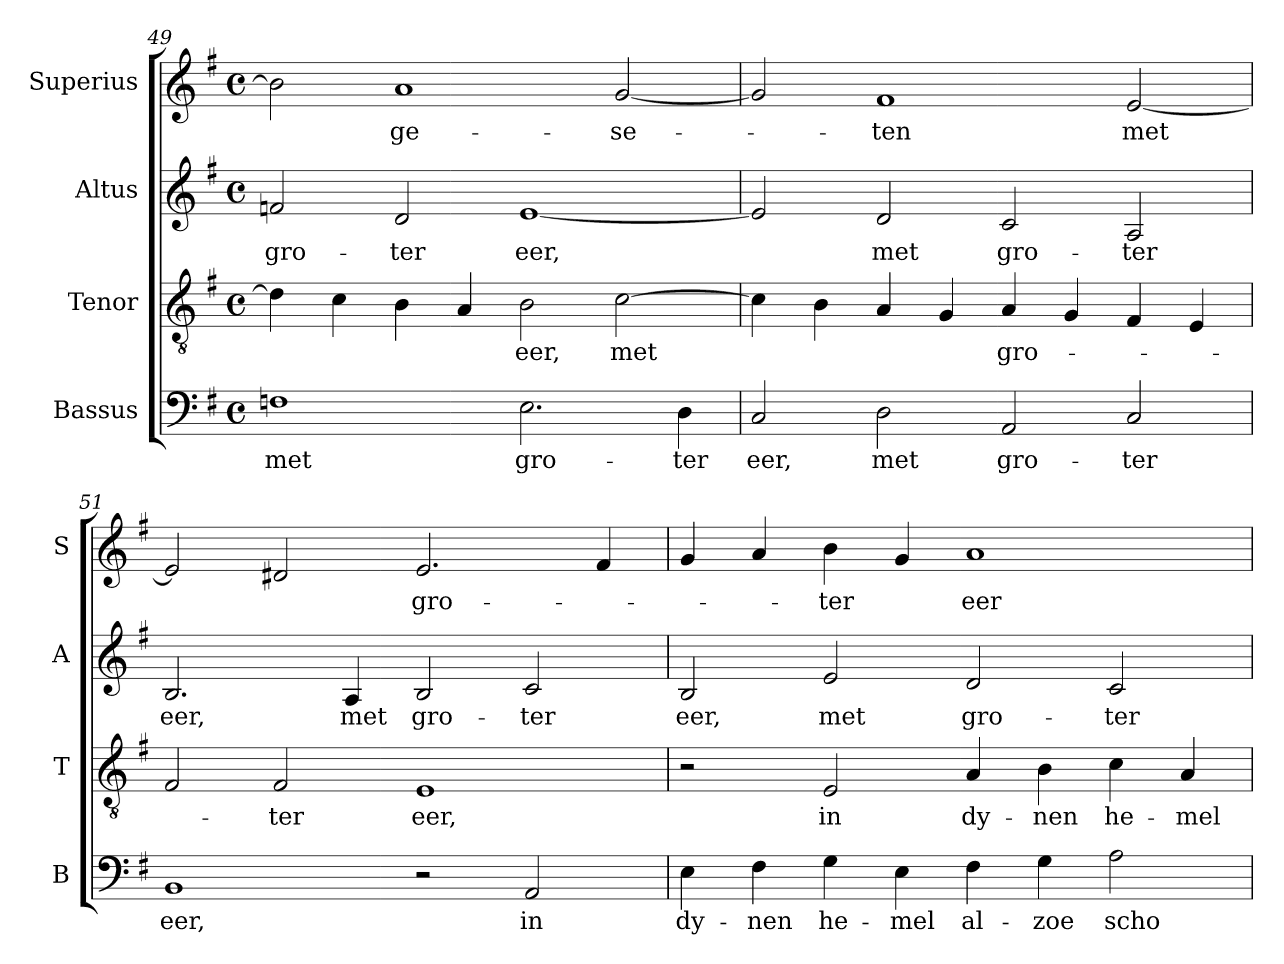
**kern	**text	**kern	**text	**kern	**text	**kern	**text
*part4	*part4	*part3	*part3	*part2	*part2	*part1	*part1
*staff4	*staff4	*staff3	*staff3	*staff2	*staff2	*staff1	*staff1
*I"Bassus	*	*I"Tenor	*	*I"Altus	*	*I"Superius	*
*I'B	*	*I'T	*	*I'A	*	*I'S	*
*clefF4	*	*clefGv2	*	*clefG2	*	*clefG2	*
*	*	*ITrd7c12	*	*ITrd7c12	*	*	*
*k[f#]	*	*k[f#]	*	*k[f#]	*	*k[f#]	*
*G:	*	*G:	*	*G:	*	*G:	*
*M4/4	*	*M4/4	*	*M4/4	*	*M4/4	*
*met(c)	*	*met(c)	*	*met(c)	*	*met(c)	*
=49	=49	=49	=49	=49	=49	=49	=49
!	!LO:LY:b:color=#000000	!	!	!	!	!	!
!	!	!	!	!	!LO:LY:b:color=#000000	!	!
1Fni	met	4Di\]	.	2Fni/	gro-	2bi\]	.
.	.	4Ci\	.	.	.	.	.
!	!	!	!	!	!LO:LY:b:color=#000000	!	!
!	!	!	!	!	!	!	!LO:LY:b:color=#000000
.	.	4BBi\	.	2Di/	-ter	1ai	ge-
.	.	4AAi/	.	.	.	.	.
!	!LO:LY:b:color=#000000	!	!	!	!	!	!
!	!	!	!LO:LY:b:color=#000000	!	!	!	!
!	!	!	!	!	!LO:LY:b:color=#000000	!	!
2.Ei\	gro-	2BBi\	eer,	[<1Ei	eer,	.	.
!	!	!	!LO:LY:b:color=#000000	!	!	!	!
!	!	!	!	!	!	!	!LO:LY:b:color=#000000
.	.	[>2Ci\	met	.	.	[<2gi/	-se-
!	!LO:LY:b:color=#000000	!	!	!	!	!	!
4Di\	-ter	.	.	.	.	.	.
=50	=50	=50	=50	=50	=50	=50	=50
!	!LO:LY:b:color=#000000	!	!	!	!	!	!
2Ci/	eer,	4Ci\]	.	2Ei/]	.	2gi/]	.
.	.	4BBi\	.	.	.	.	.
!	!LO:LY:b:color=#000000	!	!	!	!	!	!
!	!	!	!	!	!LO:LY:b:color=#000000	!	!
!	!	!	!	!	!	!	!LO:LY:b:color=#000000
2Di\	met	4AAi/	.	2Di/	met	1f#i	-ten
.	.	4GGi/	.	.	.	.	.
!	!LO:LY:b:color=#000000	!	!	!	!	!	!
!	!	!	!LO:LY:b:color=#000000	!	!	!	!
!	!	!	!	!	!LO:LY:b:color=#000000	!	!
2AAi/	gro-	4AAi/	gro-	2Ci/	gro-	.	.
.	.	4GGi/	.	.	.	.	.
!	!LO:LY:b:color=#000000	!	!	!	!	!	!
!	!	!	!	!	!LO:LY:b:color=#000000	!	!
!	!	!	!	!	!	!	!LO:LY:b:color=#000000
2Ci/	-ter	4FF#i/	.	2AAi/	-ter	[<2ei/	met
.	.	4EEi/	.	.	.	.	.
!!LO:LB:g=z
=51	=51	=51	=51	=51	=51	=51	=51
!	!LO:LY:b:color=#000000	!	!	!	!	!	!
!	!	!	!	!	!LO:LY:b:color=#000000	!	!
1BBi	eer,	2FF#i/	.	2.BBi/	eer,	2ei/]	.
!	!	!	!LO:LY:b:color=#000000	!	!	!	!
.	.	2FF#i/	-ter	.	.	2d#Xi/	.
!	!	!	!	!	!LO:LY:b:color=#000000	!	!
.	.	.	.	4AAi/	met	.	.
!	!	!	!LO:LY:b:color=#000000	!	!	!	!
!	!	!	!	!	!LO:LY:b:color=#000000	!	!
!	!	!	!	!	!	!	!LO:LY:b:color=#000000
2r	.	1EEi	eer,	2BBi/	gro-	2.ei/	gro-
!	!LO:LY:b:color=#000000	!	!	!	!	!	!
!	!	!	!	!	!LO:LY:b:color=#000000	!	!
2AAi/	in	.	.	2Ci/	-ter	.	.
.	.	.	.	.	.	4f#i/	.
=52	=52	=52	=52	=52	=52	=52	=52
!	!LO:LY:b:color=#000000	!	!	!	!	!	!
!	!	!	!	!	!LO:LY:b:color=#000000	!	!
4Ei\	dy-	2r	.	2BBi/	eer,	4gi/	.
!	!LO:LY:b:color=#000000	!	!	!	!	!	!
4F#i\	-nen	.	.	.	.	4ai/	.
!	!LO:LY:b:color=#000000	!	!	!	!	!	!
!	!	!	!LO:LY:b:color=#000000	!	!	!	!
!	!	!	!	!	!LO:LY:b:color=#000000	!	!
!	!	!	!	!	!	!	!LO:LY:b:color=#000000
4Gi\	he-	2EEi/	in	2Ei/	met	4bi\	-ter
!	!LO:LY:b:color=#000000	!	!	!	!	!	!
4Ei\	-mel	.	.	.	.	4gi/	.
!	!LO:LY:b:color=#000000	!	!	!	!	!	!
!	!	!	!LO:LY:b:color=#000000	!	!	!	!
!	!	!	!	!	!LO:LY:b:color=#000000	!	!
!	!	!	!	!	!	!	!LO:LY:b:color=#000000
4F#i\	al-	4AAi/	dy-	2Di/	gro-	1ai	eer
!	!LO:LY:b:color=#000000	!	!	!	!	!	!
!	!	!	!LO:LY:b:color=#000000	!	!	!	!
4Gi\	-zoe	4BBi\	-nen	.	.	.	.
!	!LO:LY:b:color=#000000	!	!	!	!	!	!
!	!	!	!LO:LY:b:color=#000000	!	!	!	!
!	!	!	!	!	!LO:LY:b:color=#000000	!	!
2Ai\	scho-	4Ci\	he-	2Ci/	-ter	.	.
!	!	!	!LO:LY:b:color=#000000	!	!	!	!
.	.	4AAi/	-mel	.	.	.	.
=	=	=	=	=	=	=	=
*-	*-	*-	*-	*-	*-	*-	*-
